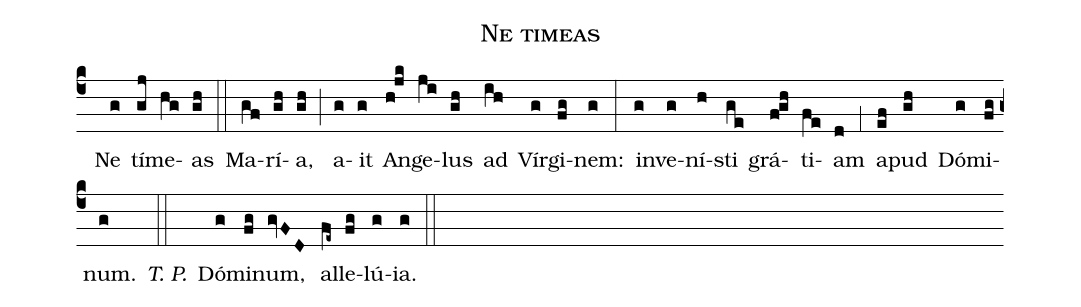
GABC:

name:Ne timeas;
office-part:Antiphona;
mode:8;
%%
(c4) () Ne(g) tí(gj)me(hg)as(gh) (::) Ma(gf)rí(gh)a,(gh) (;) a(g)it(g) An(h!jk)ge(ji)lus(gh) ad(ih) Vír(g)gi(fg)nem:(g) (:) in(g)ve(g)ní(h)sti(ge) grá(f!gh)ti(fe)am(d) (;1) a(ef)pud(gh) Dó(g)mi(fg)num.(g) <i>T. P.</i>(::) Dó(g)mi(fg)num,(gvFD) al(fe~)le(fg)lú(g)ia.(g) (::)
